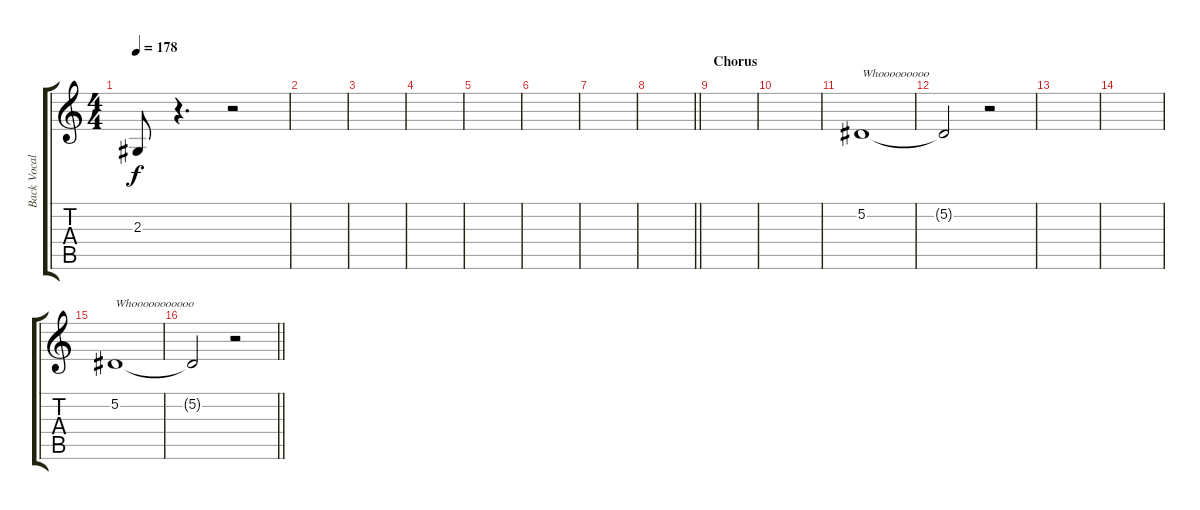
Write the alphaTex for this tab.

\track ("Back Vocals" "Back Vocal") {instrument tenorsax}
\staff {score tabs}
\tuning (Eb4 Bb3 Gb3 Db3 Ab2 Eb2) {hide}
\ts (4 4)
\tempo 178
\clef g2
\ks c
2.3{t}.8{dy f} r.4{d} r.2 |
|
|
|
|
|
|
\barLineRight lightlight
|
\section ("" "Chorus")
|
|
5.2.1{txt "Whooooooooo"} |
5.2{t}.2 r.2 |
|
|
5.2.1{txt "Whooooooooooo"} |
\barLineRight lightlight
5.2{t}.2 r.2
